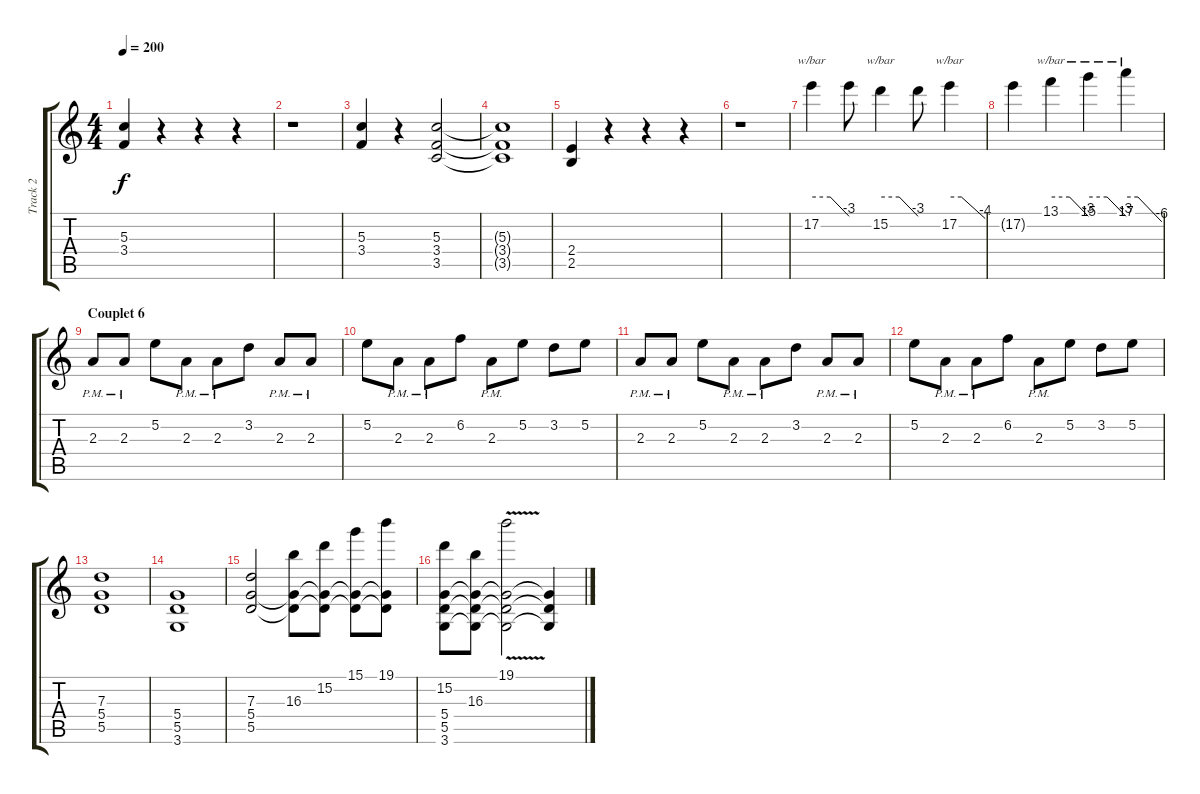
\track ("Track 2" "Track 2") {instrument overdrivenguitar}
\staff {score tabs}
\tuning (E4 B3 G3 D3 A2 E2) {hide}
\ts (4 4)
\tempo 200
\clef g2
\ks c
(5.3 3.4).4{dy f} r.4 r.4 r.4 |
r.1 |
(5.3 3.4).4 r.4 (5.3 3.4 3.5).2 |
(5.3{t} 3.4{t} 3.5{t}).1 |
(2.4 2.5).4 r.4 r.4 r.4 |
r.1 |
17.2.4{tbe (custom default 0 0 30 0 60 -12)} 17.2{t}.8 15.2.4{tbe (custom default 0 0 30 0 60 -12)} 15.2{t}.8 17.2.4{tbe (custom default 0 0 20 0 60 -16)} |
17.2{t}.4 13.1.4{tbe (custom default 0 0 30 0 60 -12)} 15.1.4{tbe (custom default 0 0 30 0 60 -12)} 17.1.4{tbe (custom default 0 0 20 0 60 -24)} |
\section ("" "Couplet 6")
2.3{pm}.8 2.3{pm}.8 5.2.8 2.3{pm}.8 2.3{pm}.8 3.2.8 2.3{pm}.8 2.3{pm}.8 |
5.2.8 2.3{pm}.8 2.3{pm}.8 6.2.8 2.3{pm}.8 5.2.8 3.2.8 5.2.8 |
2.3{pm}.8 2.3{pm}.8 5.2.8 2.3{pm}.8 2.3{pm}.8 3.2.8 2.3{pm}.8 2.3{pm}.8 |
5.2.8 2.3{pm}.8 2.3{pm}.8 6.2.8 2.3{pm}.8 5.2.8 3.2.8 5.2.8 |
(7.3 5.4 5.5).1 |
(5.4 5.5 3.6).1 |
(7.3 5.4 5.5).2 (16.3 5.4{t} 5.5{t}).8 (15.2 5.4{t} 5.5{t}).8 (15.1 5.4{t} 5.5{t}).8 (19.1 5.4{t} 5.5{t}).8 |
(15.2 5.4 5.5 3.6).8 (16.3 5.4{t} 5.5{t} 3.6{t}).8 (19.1{v} 5.4{t} 5.5{t} 3.6{t}).2 (5.4{t} 5.5{t} 3.6{t}).4
